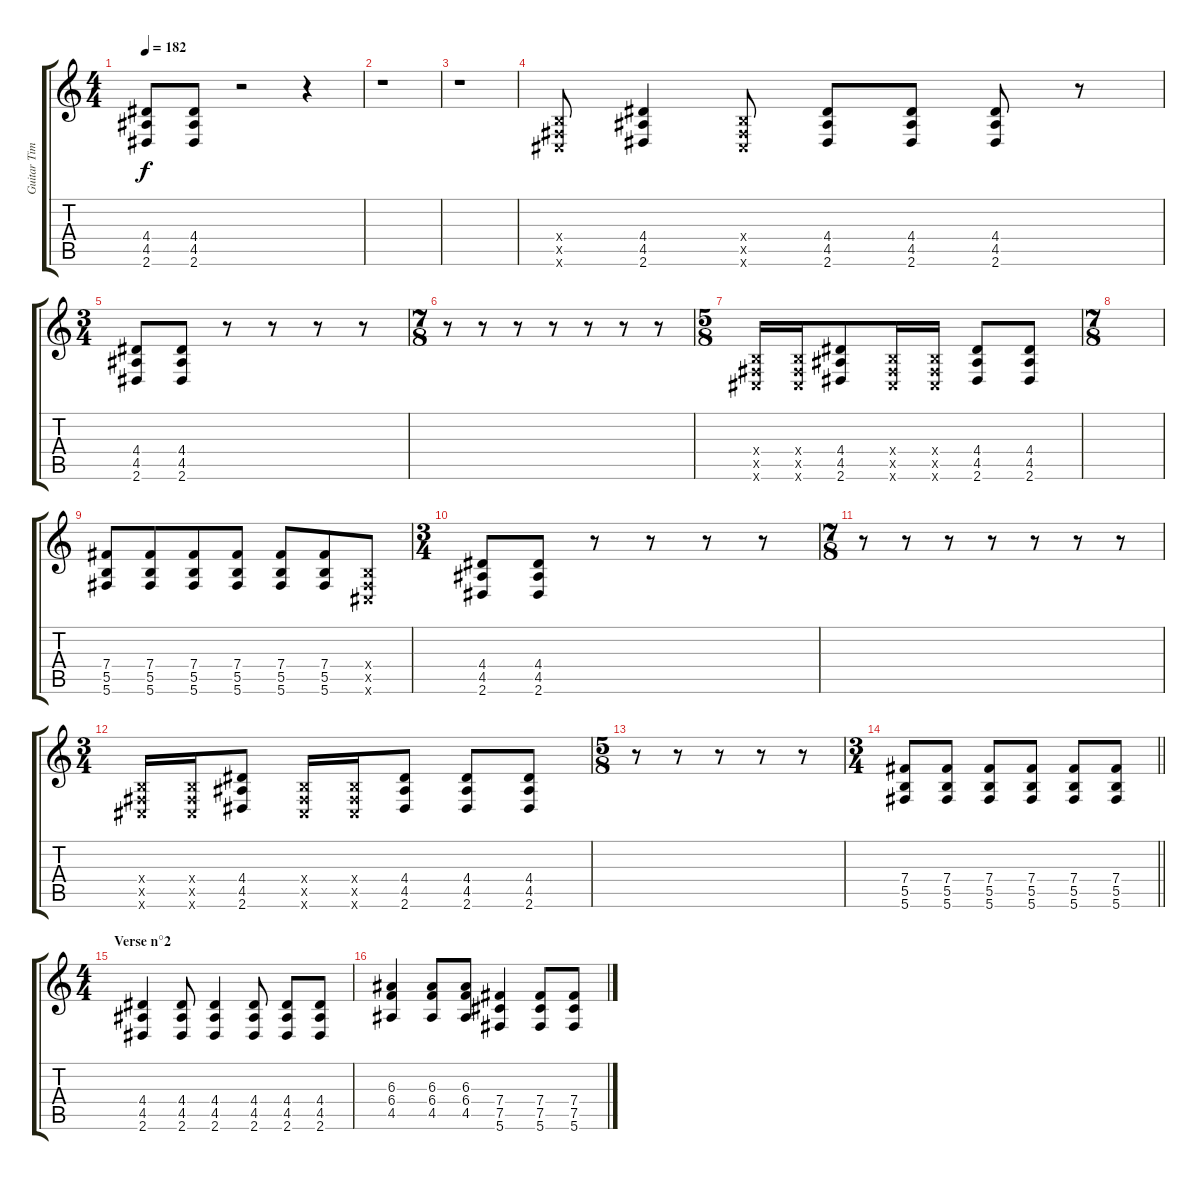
\track ("Guitar Tim Hillier-Brook" "Guitar Tim") {instrument distortionguitar}
\staff {score tabs}
\tuning (Db4 Ab3 E3 B2 Gb2 Db2) {hide}
\ts (4 4)
\tempo 182
\clef g2
\ks c
(4.4 4.5 2.6).8{dy f} (4.4 4.5 2.6).8 r.2 r.4 |
r.1 |
r.1 |
(0.4{x} 0.5{x} 0.6{x}).8 (4.4 4.5 2.6).4 (0.4{x} 0.5{x} 0.6{x}).8 (4.4 4.5 2.6).8 (4.4 4.5 2.6).8 (4.4 4.5 2.6).8 r.8 |
\ts (3 4)
(4.4 4.5 2.6).8{volume 16} (4.4 4.5 2.6).8 r.8 r.8 r.8 r.8 |
\ts (7 8)
r.8 r.8 r.8 r.8 r.8 r.8 r.8 |
\ts (5 8)
(0.4{x} 0.5{x} 0.6{x}).16 (0.4{x} 0.5{x} 0.6{x}).16 (4.4 4.5 2.6).8 (0.4{x} 0.5{x} 0.6{x}).16 (0.4{x} 0.5{x} 0.6{x}).16 (4.4 4.5 2.6).8 (4.4 4.5 2.6).8 |
\ts (7 8)
|
(7.4 5.5 5.6).8 (7.4 5.5 5.6).8 (7.4 5.5 5.6).8 (7.4 5.5 5.6).8 (7.4 5.5 5.6).8 (7.4 5.5 5.6).8 (0.4{x} 0.5{x} 0.6{x}).8 |
\ts (3 4)
(4.4 4.5 2.6).8 (4.4 4.5 2.6).8 r.8 r.8 r.8 r.8 |
\ts (7 8)
r.8 r.8 r.8 r.8 r.8 r.8 r.8 |
\ts (3 4)
(0.4{x} 0.5{x} 0.6{x}).16 (0.4{x} 0.5{x} 0.6{x}).16 (4.4 4.5 2.6).8 (0.4{x} 0.5{x} 0.6{x}).16 (0.4{x} 0.5{x} 0.6{x}).16 (4.4 4.5 2.6).8 (4.4 4.5 2.6).8 (4.4 4.5 2.6).8 |
\ts (5 8)
r.8 r.8 r.8 r.8 r.8 |
\ts (3 4)
\barLineRight lightlight
(7.4 5.5 5.6).8 (7.4 5.5 5.6).8 (7.4 5.5 5.6).8 (7.4 5.5 5.6).8 (7.4 5.5 5.6).8 (7.4 5.5 5.6).8 |
\ts (4 4)
\section ("" "Verse n°2")
(4.4 4.5 2.6).4 (4.4 4.5 2.6).8 (4.4 4.5 2.6).4 (4.4 4.5 2.6).8 (4.4 4.5 2.6).8 (4.4 4.5 2.6).8 |
(6.3 6.4 4.5).4 (6.3 6.4 4.5).8 (6.3 6.4 4.5).8 (7.4 7.5 5.6).4 (7.4 7.5 5.6).8 (7.4 7.5 5.6).8
